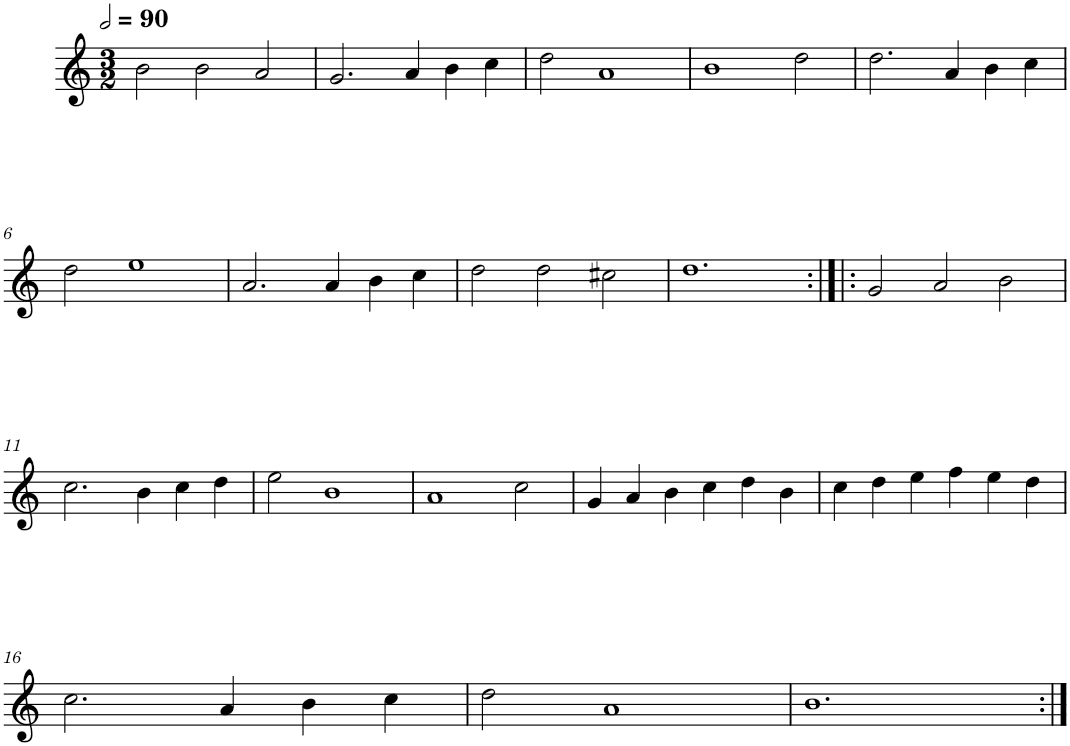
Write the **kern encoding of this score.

**kern
*part1
*staff1
*I"Quatre parties
*clefG2
*k[]
*M3/2
*MM180
=1
2b\
2b\
2a/
=2
2.g/
4a/
4b\
4cc\
=3
2dd\
1a
=4
1b
2dd\
=5
2.dd\
4a/
4b\
4cc\
!!LO:LB:g=z
=6
2dd\
1ee
=7
2.a/
4a/
4b\
4cc\
=8
2dd\
2dd\
2cc#X\
=9
1.dd
=10:|!|:
2g/
2a/
2b\
!!LO:LB:g=z
=11
2.cc\
4b\
4cc\
4dd\
=12
2ee\
1b
=13
1a
2cc\
=14
4g/
4a/
4b\
4cc\
4dd\
4b\
=15
4cc\
4dd\
4ee\
4ff\
4ee\
4dd\
!!LO:LB:g=z
=16
2.cc\
4a/
4b\
4cc\
=17
2dd\
1a
=18
1.b
=:|!
*-
